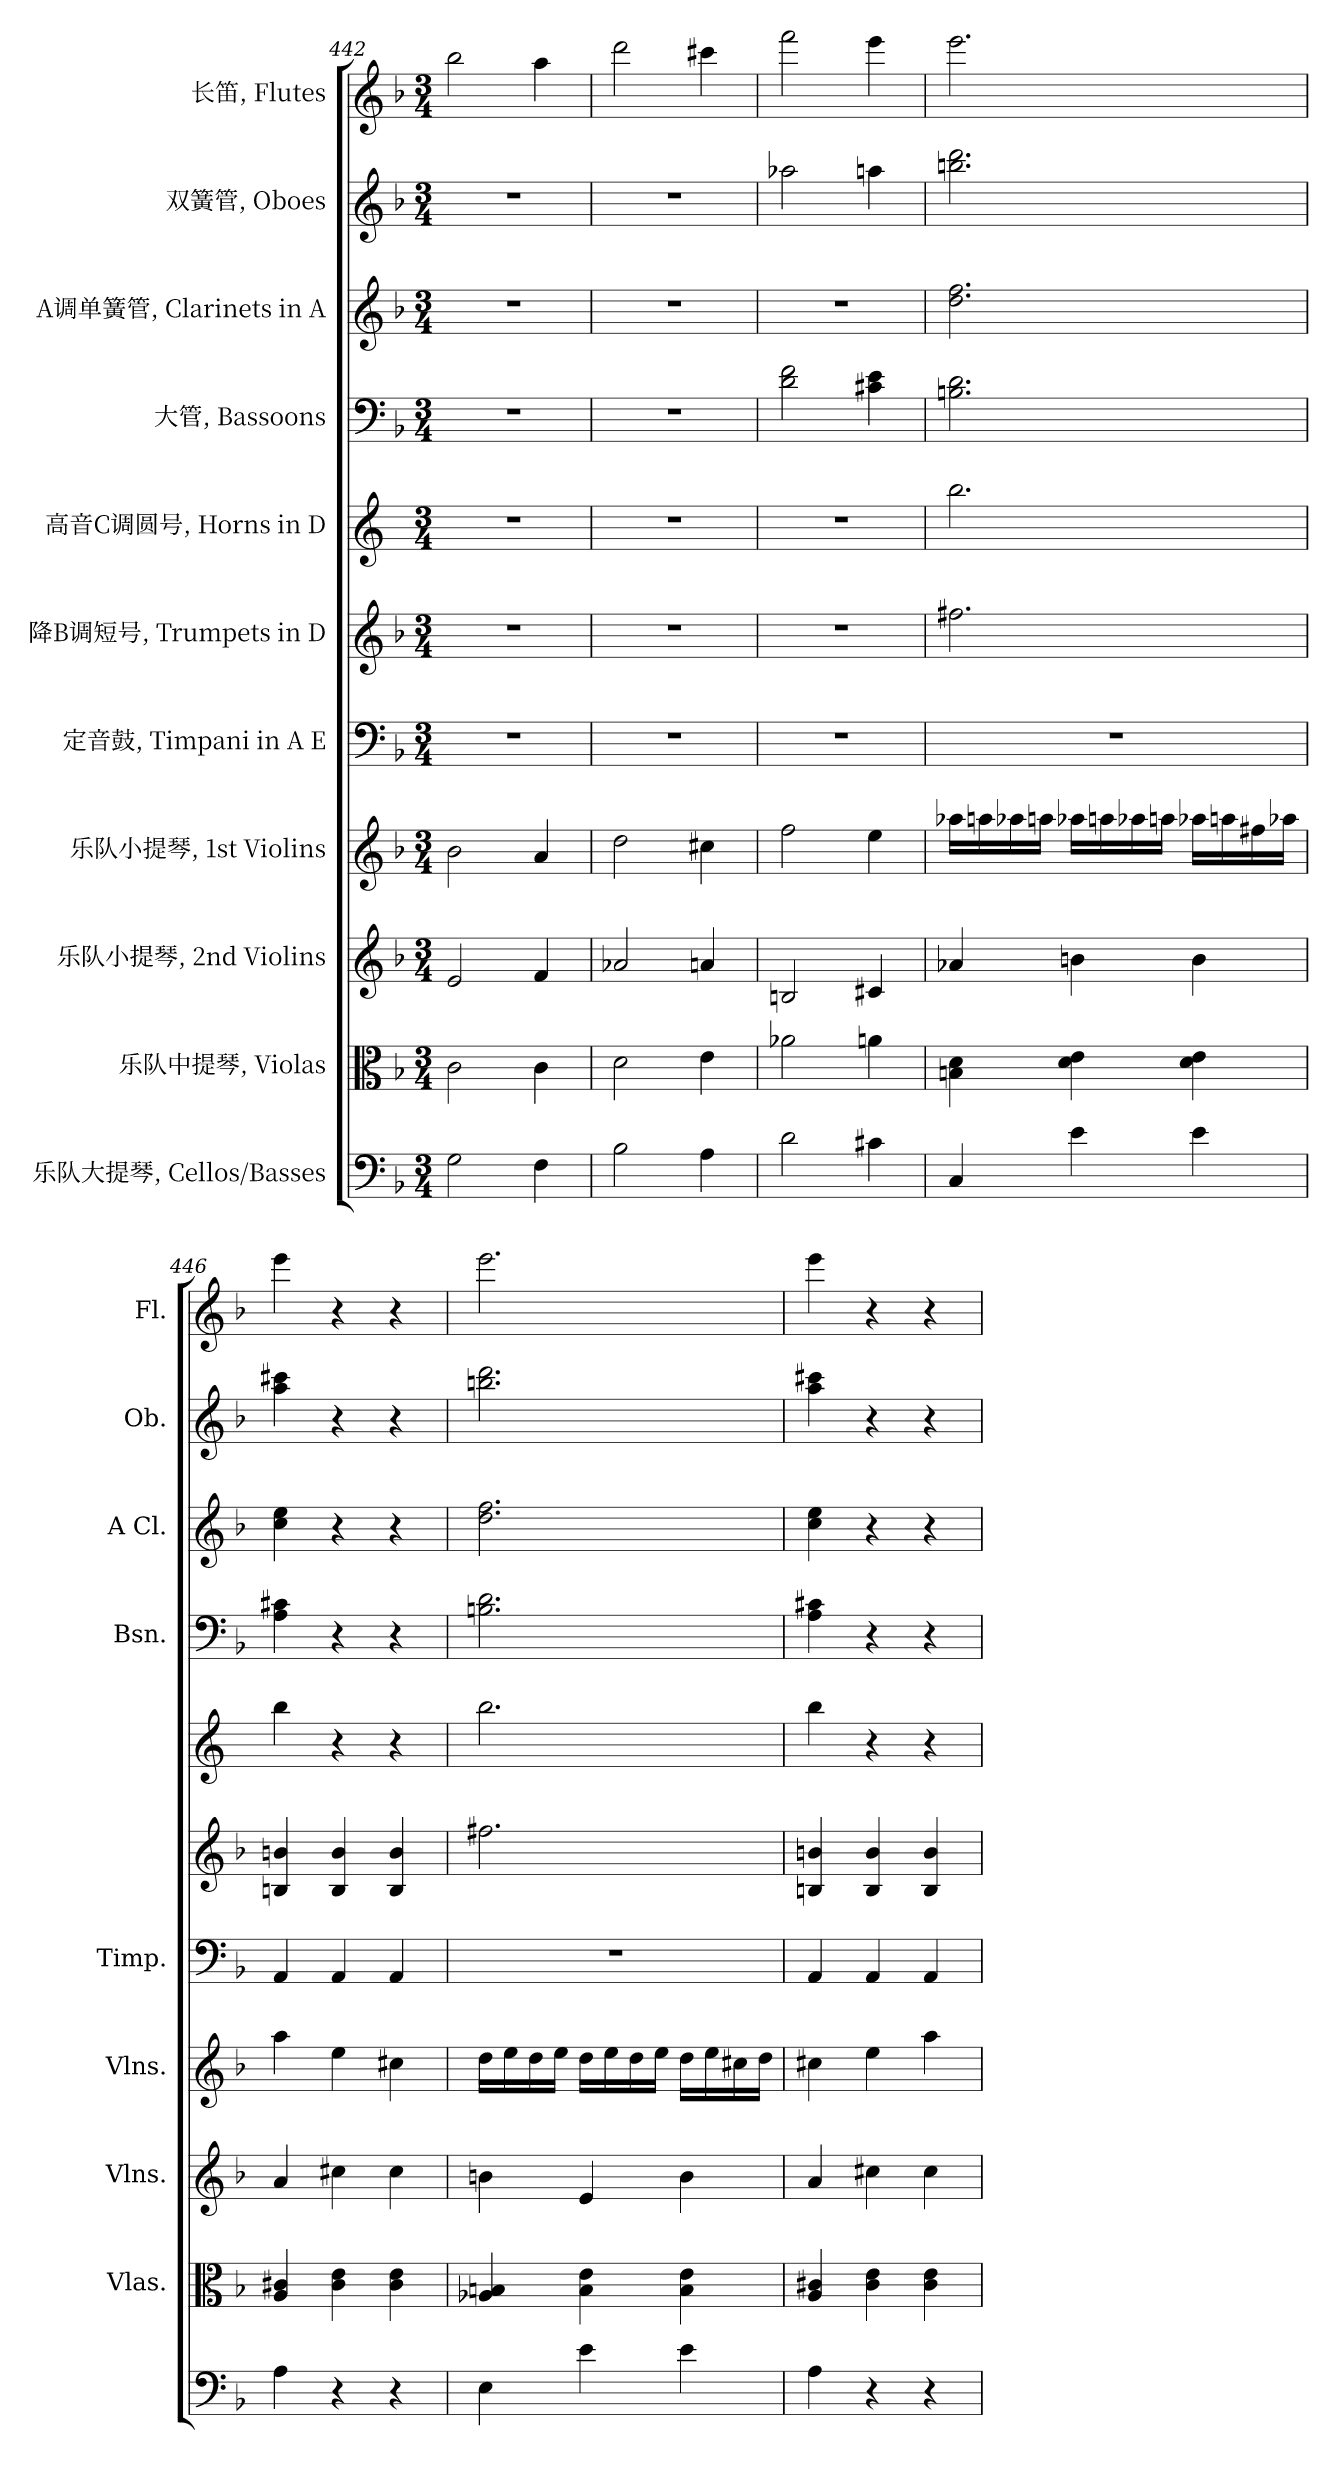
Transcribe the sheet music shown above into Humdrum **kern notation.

**kern	**kern	**kern	**kern	**kern	**kern	**kern	**kern	**kern	**kern	**kern
*part11	*part10	*part9	*part8	*part7	*part6	*part5	*part4	*part3	*part2	*part1
*staff11	*staff10	*staff9	*staff8	*staff7	*staff6	*staff5	*staff4	*staff3	*staff2	*staff1
*I"乐队大提琴, Cellos/Basses	*I"乐队中提琴, Violas	*I"乐队小提琴, 2nd Violins	*I"乐队小提琴, 1st Violins	*I"定音鼓, Timpani in A E	*I"降B调短号, Trumpets in D	*I"高音C调圆号, Horns in D	*I"大管, Bassoons	*I"A调单簧管, Clarinets in A	*I"双簧管, Oboes	*I"长笛, Flutes
*	*I'Vlas.	*I'Vlns.	*I'Vlns.	*I'Timp.	*	*	*I'Bsn.	*I'A Cl.	*I'Ob.	*I'Fl.
*clefF4	*clefC3	*clefG2	*clefG2	*clefF4	*clefG2	*clefG2	*clefF4	*clefG2	*clefG2	*clefG2
*	*	*	*	*	*ITrd1c2	*ITrd4c7	*	*ITrd2c3	*	*
*k[b-]	*k[b-]	*k[b-]	*k[b-]	*k[b-]	*k[b-e-a-]	*k[b-]	*k[b-]	*k[f#c#]	*k[b-]	*k[b-]
*M3/4	*M3/4	*M3/4	*M3/4	*M3/4	*M3/4	*M3/4	*M3/4	*M3/4	*M3/4	*M3/4
=442	=442	=442	=442	=442	=442	=442	=442	=442	=442	=442
2G\	2c\	2e/	2b-\	2.r	2.r	2.r	2.r	2.r	2.r	2bb-\
4F\	4c\	4f/	4a/	.	.	.	.	.	.	4aa\
=443	=443	=443	=443	=443	=443	=443	=443	=443	=443	=443
2B-\	2d\	2a-X/	2dd\	2.r	2.r	2.r	2.r	2.r	2.r	2ddd\
4A\	4e\	4an/	4cc#X\	.	.	.	.	.	.	4ccc#X\
=444	=444	=444	=444	=444	=444	=444	=444	=444	=444	=444
2d\	2a-X\	2Bn/	2ff\	2.r	2.r	2.r	2d\ 2f\	2.r	2aa-X\	2fff\
4c#X\	4an\	4c#X/	4ee\	.	.	.	4c#X\ 4e\	.	4aan\	4eee\
=445	=445	=445	=445	=445	=445	=445	=445	=445	=445	=445
4C/	4Bn\ 4d\	4a-X/	16aa-X\LL	2.r	2.een\	2.ee\	2.Bn\ 2.d\	2.b\ 2.dd\	2.bbn\ 2.ddd\	2.eee\
.	.	.	16aan\	.	.	.	.	.	.	.
.	.	.	16aa-X\	.	.	.	.	.	.	.
.	.	.	16aan\JJ	.	.	.	.	.	.	.
4e\	4d\ 4e\	4bn\	16aa-X\LL	.	.	.	.	.	.	.
.	.	.	16aan\	.	.	.	.	.	.	.
.	.	.	16aa-X\	.	.	.	.	.	.	.
.	.	.	16aan\JJ	.	.	.	.	.	.	.
4e\	4d\ 4e\	4b\	16aa-X\LL	.	.	.	.	.	.	.
.	.	.	16aan\	.	.	.	.	.	.	.
.	.	.	16ff#X\	.	.	.	.	.	.	.
.	.	.	16aa-X\JJ	.	.	.	.	.	.	.
!!LO:PB:g=z
=446	=446	=446	=446	=446	=446	=446	=446	=446	=446	=446
4A\	4A/ 4c#X/	4a/	4aa\	4AA/	4An/ 4an/	4ee\	4A\ 4c#X\	4a\ 4cc#\	4aa\ 4ccc#X\	4eee\
4r	4c#\ 4e\	4cc#X\	4ee\	4AA/	4A/ 4a/	4r	4r	4r	4r	4r
4r	4c#\ 4e\	4cc#\	4cc#X\	4AA/	4A/ 4a/	4r	4r	4r	4r	4r
=447	=447	=447	=447	=447	=447	=447	=447	=447	=447	=447
4E\	4A-X/ 4Bn/	4bn\	16dd\LL	2.r	2.een\	2.ee\	2.Bn\ 2.d\	2.b\ 2.dd\	2.bbn\ 2.ddd\	2.eee\
.	.	.	16ee\	.	.	.	.	.	.	.
.	.	.	16dd\	.	.	.	.	.	.	.
.	.	.	16ee\JJ	.	.	.	.	.	.	.
4e\	4B\ 4e\	4e/	16dd\LL	.	.	.	.	.	.	.
.	.	.	16ee\	.	.	.	.	.	.	.
.	.	.	16dd\	.	.	.	.	.	.	.
.	.	.	16ee\JJ	.	.	.	.	.	.	.
4e\	4B\ 4e\	4b\	16dd\LL	.	.	.	.	.	.	.
.	.	.	16ee\	.	.	.	.	.	.	.
.	.	.	16cc#X\	.	.	.	.	.	.	.
.	.	.	16dd\JJ	.	.	.	.	.	.	.
=448	=448	=448	=448	=448	=448	=448	=448	=448	=448	=448
4A\	4A/ 4c#X/	4a/	4cc#X\	4AA/	4An/ 4an/	4ee\	4A\ 4c#X\	4a\ 4cc#\	4aa\ 4ccc#X\	4eee\
4r	4c#\ 4e\	4cc#X\	4ee\	4AA/	4A/ 4a/	4r	4r	4r	4r	4r
4r	4c#\ 4e\	4cc#\	4aa\	4AA/	4A/ 4a/	4r	4r	4r	4r	4r
=	=	=	=	=	=	=	=	=	=	=
*-	*-	*-	*-	*-	*-	*-	*-	*-	*-	*-
